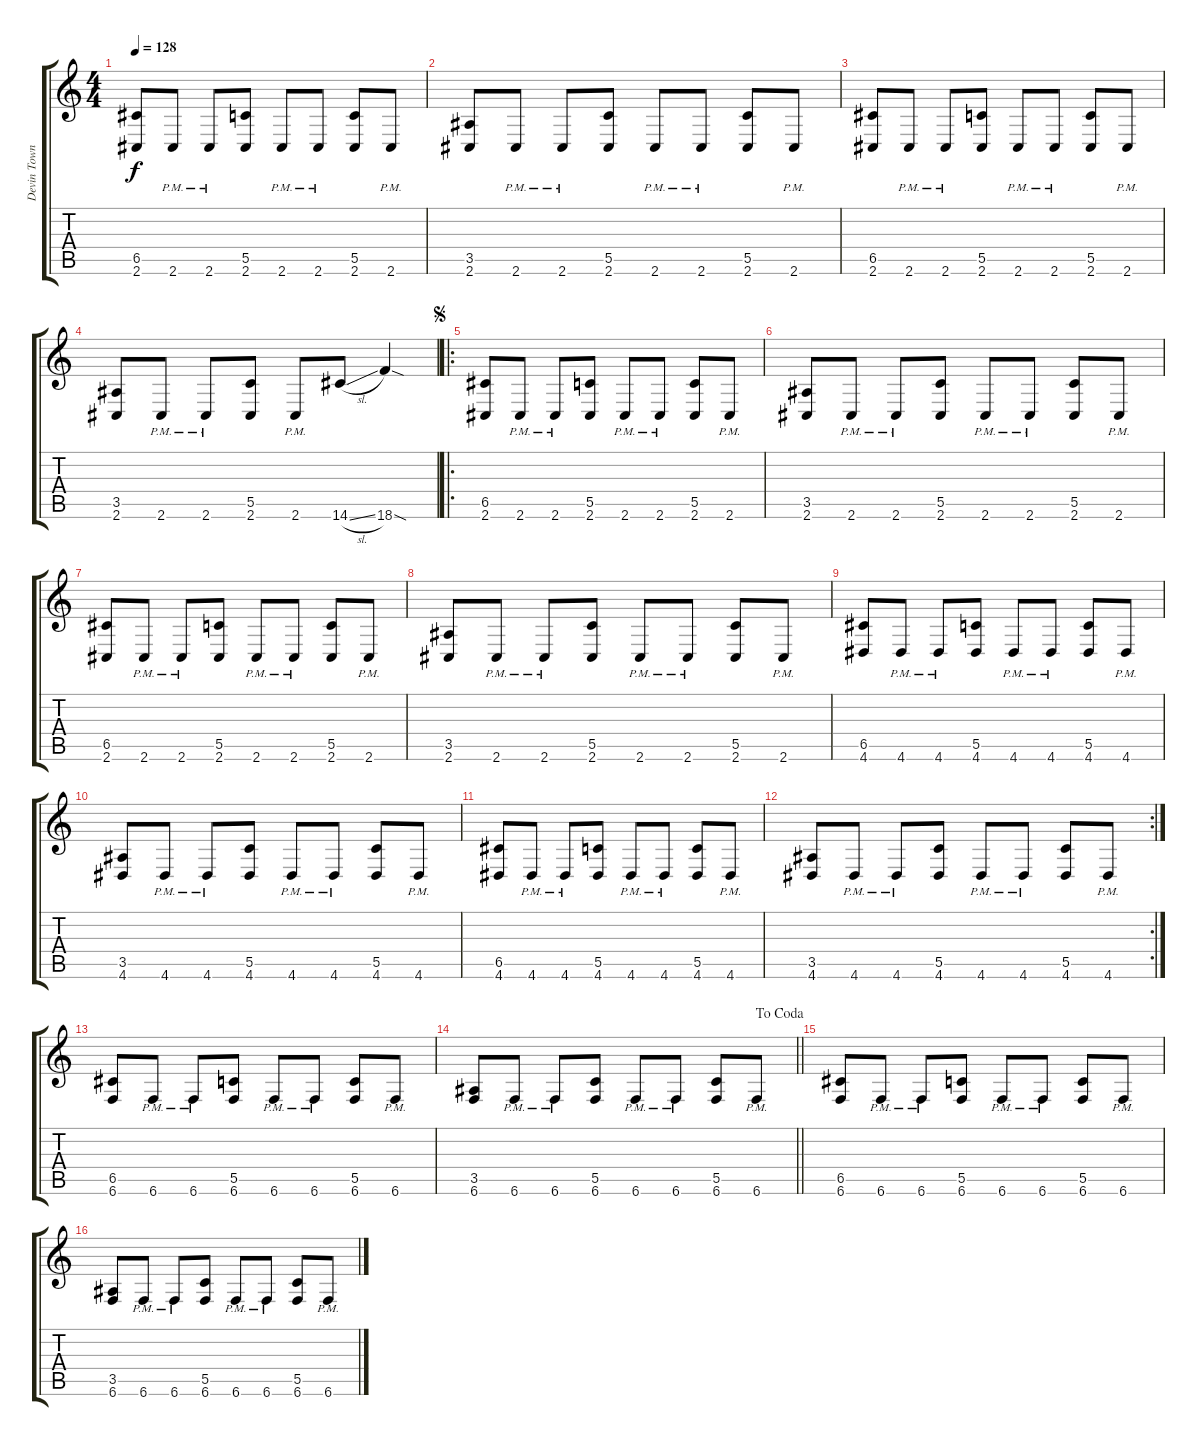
\track ("Devin Townsend" "Devin Town") {instrument distortionguitar}
\staff {score tabs}
\tuning (E4 C4 G3 C3 G2 B1) {hide}
\ts (4 4)
\tempo 128
\clef g2
\ks c
(6.5 2.6).8{dy f instrument distortionguitar} 2.6{pm}.8 2.6{pm}.8 (5.5 2.6).8 2.6{pm}.8 2.6{pm}.8 (5.5 2.6).8 2.6{pm}.8 |
(3.5 2.6).8 2.6{pm}.8 2.6{pm}.8 (5.5 2.6).8 2.6{pm}.8 2.6{pm}.8 (5.5 2.6).8 2.6{pm}.8 |
(6.5 2.6).8 2.6{pm}.8 2.6{pm}.8 (5.5 2.6).8 2.6{pm}.8 2.6{pm}.8 (5.5 2.6).8 2.6{pm}.8 |
(3.5 2.6).8 2.6{pm}.8 2.6{pm}.8 (5.5 2.6).8 2.6{pm}.8 14.6{sl}.8 18.6{sod}.4 |
\ro
\jump segno
(6.5 2.6).8 2.6{pm}.8 2.6{pm}.8 (5.5 2.6).8 2.6{pm}.8 2.6{pm}.8 (5.5 2.6).8 2.6{pm}.8 |
(3.5 2.6).8 2.6{pm}.8 2.6{pm}.8 (5.5 2.6).8 2.6{pm}.8 2.6{pm}.8 (5.5 2.6).8 2.6{pm}.8 |
(6.5 2.6).8 2.6{pm}.8 2.6{pm}.8 (5.5 2.6).8 2.6{pm}.8 2.6{pm}.8 (5.5 2.6).8 2.6{pm}.8 |
(3.5 2.6).8 2.6{pm}.8 2.6{pm}.8 (5.5 2.6).8 2.6{pm}.8 2.6{pm}.8 (5.5 2.6).8 2.6{pm}.8 |
(6.5 4.6).8 4.6{pm}.8 4.6{pm}.8 (5.5 4.6).8 4.6{pm}.8 4.6{pm}.8 (5.5 4.6).8 4.6{pm}.8 |
(3.5 4.6).8 4.6{pm}.8 4.6{pm}.8 (5.5 4.6).8 4.6{pm}.8 4.6{pm}.8 (5.5 4.6).8 4.6{pm}.8 |
(6.5 4.6).8 4.6{pm}.8 4.6{pm}.8 (5.5 4.6).8 4.6{pm}.8 4.6{pm}.8 (5.5 4.6).8 4.6{pm}.8 |
\rc 2
(3.5 4.6).8 4.6{pm}.8 4.6{pm}.8 (5.5 4.6).8 4.6{pm}.8 4.6{pm}.8 (5.5 4.6).8 4.6{pm}.8 |
(6.5 6.6).8 6.6{pm}.8 6.6{pm}.8 (5.5 6.6).8 6.6{pm}.8 6.6{pm}.8 (5.5 6.6).8 6.6{pm}.8 |
\jump dacoda
\barLineRight lightlight
(3.5 6.6).8 6.6{pm}.8 6.6{pm}.8 (5.5 6.6).8 6.6{pm}.8 6.6{pm}.8 (5.5 6.6).8 6.6{pm}.8 |
(6.5 6.6).8 6.6{pm}.8 6.6{pm}.8 (5.5 6.6).8 6.6{pm}.8 6.6{pm}.8 (5.5 6.6).8 6.6{pm}.8 |
(3.5 6.6).8 6.6{pm}.8 6.6{pm}.8 (5.5 6.6).8 6.6{pm}.8 6.6{pm}.8 (5.5 6.6).8 6.6{pm}.8
